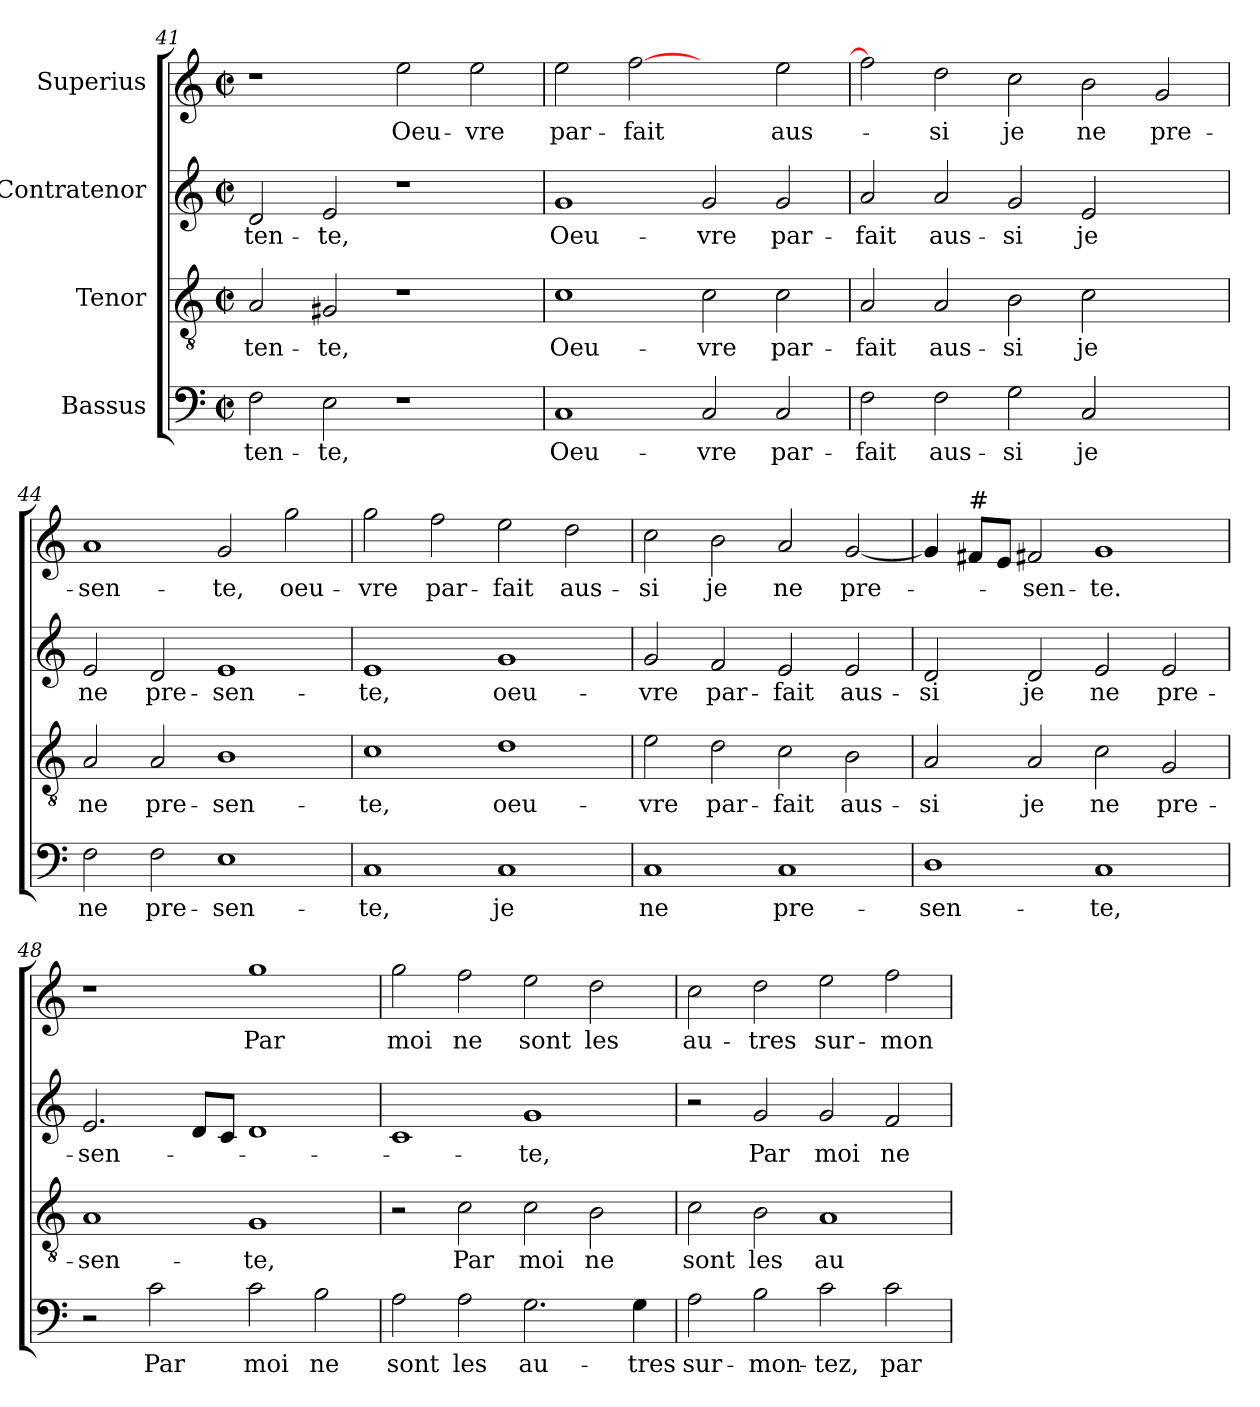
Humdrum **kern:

**kern	**text	**kern	**text	**kern	**text	**kern	**text
*part4	*part4	*part3	*part3	*part2	*part2	*part1	*part1
*staff4	*staff4	*staff3	*staff3	*staff2	*staff2	*staff1	*staff1
*I"Bassus	*	*I"Tenor	*	*I"Contratenor	*	*I"Superius	*
*clefF4	*	*clefGv2	*	*clefG2	*	*clefG2	*
*	*	*ITrd7c12	*	*	*	*	*
*k[]	*	*k[]	*	*k[]	*	*k[]	*
*C:	*	*C:	*	*C:	*	*C:	*
*M2/2	*	*M2/2	*	*M2/2	*	*M2/2	*
*met(c|)	*	*met(c|)	*	*met(c|)	*	*met(c|)	*
=41	=41	=41	=41	=41	=41	=41	=41
2F\	-ten-	2AA/	-ten-	2d/	-ten-	1r	.
2E\	-te,	2GG#X/	-te,	2e/	-te,	.	.
1r	.	1r	.	1r	.	2ee\	Oeu-
.	.	.	.	.	.	2ee\	-vre
=42	=42	=42	=42	=42	=42	=42	=42
1C/	Oeu-	1C\	Oeu-	1g/	Oeu-	2ee\	par-
.	.	.	.	.	.	[2ff\	-fait
2C/	-vre	2C\	-vre	2g/	-vre	2ryy	.
2C/	par-	2C\	par-	2g/	par-	2ee\	aus-
=43	=43	=43	=43	=43	=43	=43	=43
2F\	-fait	2AA/	-fait	2a/	-fait	2ff\]	.
2F\	aus-	2AA/	aus-	2a/	aus-	2dd\	-si
2G\	-si	2BB\	-si	2g/	-si	2cc\	je
2C/	je	2C\	je	2e/	je	2b\	ne
2ryy	.	2ryy	.	2ryy	.	2g/	pre-
!!LO:LB:g=z
=44	=44	=44	=44	=44	=44	=44	=44
2F\	ne	2AA/	ne	2e/	ne	1a/	-sen-
2F\	pre-	2AA/	pre-	2d/	pre-	.	.
1E\	-sen-	1BB\	-sen-	1e/	-sen-	2g/	-te,
.	.	.	.	.	.	2gg\	oeu-
=45	=45	=45	=45	=45	=45	=45	=45
1C/	-te,	1C\	-te,	1e/	-te,	2gg\	-vre
.	.	.	.	.	.	2ff\	par-
1C/	je	1D\	oeu-	1g/	oeu-	2ee\	-fait
.	.	.	.	.	.	2dd\	aus-
=46	=46	=46	=46	=46	=46	=46	=46
1C/	ne	2E\	-vre	2g/	-vre	2cc\	-si
.	.	2D\	par-	2f/	par-	2b\	je
1C/	pre-	2C\	-fait	2e/	-fait	2a/	ne
.	.	2BB\	aus-	2e/	aus-	[2g/	pre-
=47	=47	=47	=47	=47	=47	=47	=47
1D\	-sen-	2AA/	-si	2d/	-si	4g/]	.
!	!	!	!	!	!	!LO:TX:t=#	!
.	.	.	.	.	.	8f#X/L	.
.	.	.	.	.	.	8e/J	.
.	.	2AA/	je	2d/	je	2f#X/	-sen-
1C/	-te,	2C\	ne	2e/	ne	1g/	-te.
.	.	2GG/	pre-	2e/	pre-	.	.
=48	=48	=48	=48	=48	=48	=48	=48
2r	.	1AA/	-sen-	2.e/	-sen-	1r	.
2c\	Par	.	.	.	.	.	.
.	.	.	.	8d/L	.	.	.
.	.	.	.	8c/J	.	.	.
2c\	moi	1GG/	-te,	1d/	.	1gg\	Par
2B\	ne	.	.	.	.	.	.
=49	=49	=49	=49	=49	=49	=49	=49
2A\	sont	2r	.	1c/	.	2gg\	moi
2A\	les	2C\	Par	.	.	2ff\	ne
2.G\	au-	2C\	moi	1g/	-te,	2ee\	sont
.	.	2BB\	ne	.	.	2dd\	les
4G\	-tres	.	.	.	.	.	.
!!LO:LB:g=z
=50	=50	=50	=50	=50	=50	=50	=50
2A\	sur-	2C\	sont	2r	.	2cc\	au-
2B\	-mon-	2BB\	les	2g/	Par	2dd\	-tres
2c\	-tez,	1AA/	au-	2g/	moi	2ee\	sur-
2c\	par	.	.	2f/	ne	2ff\	-mon-
=	=	=	=	=	=	=	=
*-	*-	*-	*-	*-	*-	*-	*-
